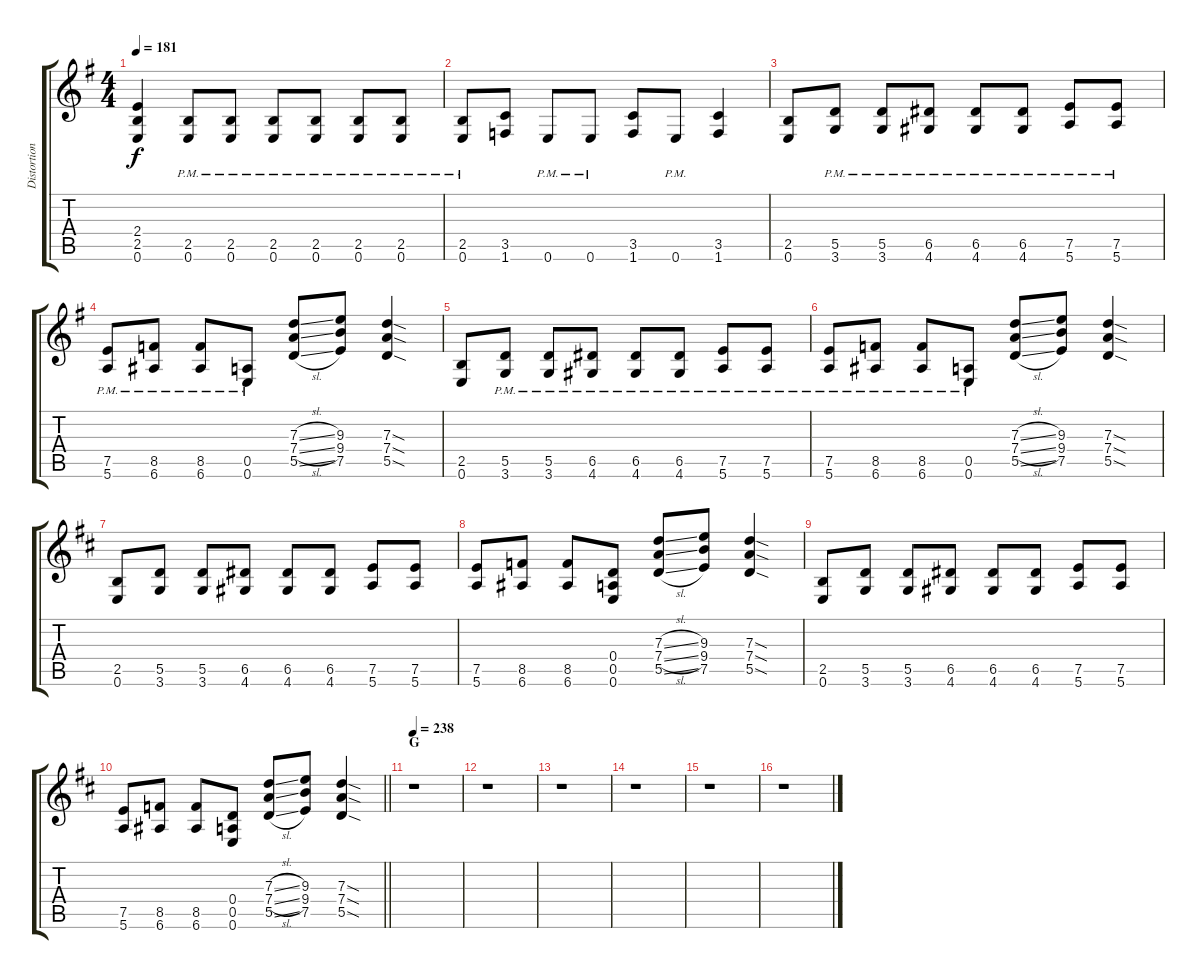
\track ("Distortion" "Distortion") {instrument distortionguitar}
\staff {score tabs}
\tuning (E4 B3 G3 D3 A2 E2) {hide}
\ts (4 4)
\tempo 181
\clef g2
\ks g
(2.4 2.5 0.6).4{dy f} (2.5{pm} 0.6{pm}).8 (2.5{pm} 0.6{pm}).8 (2.5{pm} 0.6{pm}).8 (2.5{pm} 0.6{pm}).8 (2.5{pm} 0.6{pm}).8 (2.5{pm} 0.6{pm}).8 |
(2.5{pm} 0.6{pm}).8 (3.5 1.6).8 0.6{pm}.8 0.6{pm}.8 (3.5 1.6).8 0.6{pm}.8 (3.5 1.6).4 |
(2.5 0.6).8 (5.5{pm} 3.6{pm}).8 (5.5{pm} 3.6{pm}).8 (6.5{pm} 4.6{pm}).8 (6.5{pm} 4.6{pm}).8 (6.5{pm} 4.6{pm}).8 (7.5{pm} 5.6{pm}).8 (7.5{pm} 5.6{pm}).8 |
(7.5{pm} 5.6{pm}).8 (8.5{pm} 6.6{pm}).8 (8.5{pm} 6.6{pm}).8 (0.5{pm} 0.6{pm}).8 (7.3{sl} 7.4{sl} 5.5{sl}).8 (9.3 9.4 7.5).8 (7.3{sod} 7.4{sod} 5.5{sod}).4 |
(2.5 0.6).8 (5.5{pm} 3.6{pm}).8 (5.5{pm} 3.6{pm}).8 (6.5{pm} 4.6{pm}).8 (6.5{pm} 4.6{pm}).8 (6.5{pm} 4.6{pm}).8 (7.5{pm} 5.6{pm}).8 (7.5{pm} 5.6{pm}).8 |
(7.5{pm} 5.6{pm}).8 (8.5{pm} 6.6{pm}).8 (8.5{pm} 6.6{pm}).8 (0.5{pm} 0.6{pm}).8 (7.3{sl} 7.4{sl} 5.5{sl}).8 (9.3 9.4 7.5).8 (7.3{sod} 7.4{sod} 5.5{sod}).4 |
\ks d
(2.5 0.6).8 (5.5 3.6).8 (5.5 3.6).8 (6.5 4.6).8 (6.5 4.6).8 (6.5 4.6).8 (7.5 5.6).8 (7.5 5.6).8 |
(7.5 5.6).8 (8.5 6.6).8 (8.5 6.6).8 (0.4 0.5 0.6).8 (7.3{sl} 7.4{sl} 5.5{sl}).8 (9.3 9.4 7.5).8 (7.3{sod} 7.4{sod} 5.5{sod}).4 |
(2.5 0.6).8 (5.5 3.6).8 (5.5 3.6).8 (6.5 4.6).8 (6.5 4.6).8 (6.5 4.6).8 (7.5 5.6).8 (7.5 5.6).8 |
\barLineRight lightlight
(7.5 5.6).8 (8.5 6.6).8 (8.5 6.6).8 (0.4 0.5 0.6).8 (7.3{sl} 7.4{sl} 5.5{sl}).8 (9.3 9.4 7.5).8 (7.3{sod} 7.4{sod} 5.5{sod}).4 |
\section ("" "G")
\tempo 238
r.1 |
r.1 |
r.1 |
r.1 |
r.1 |
r.1
